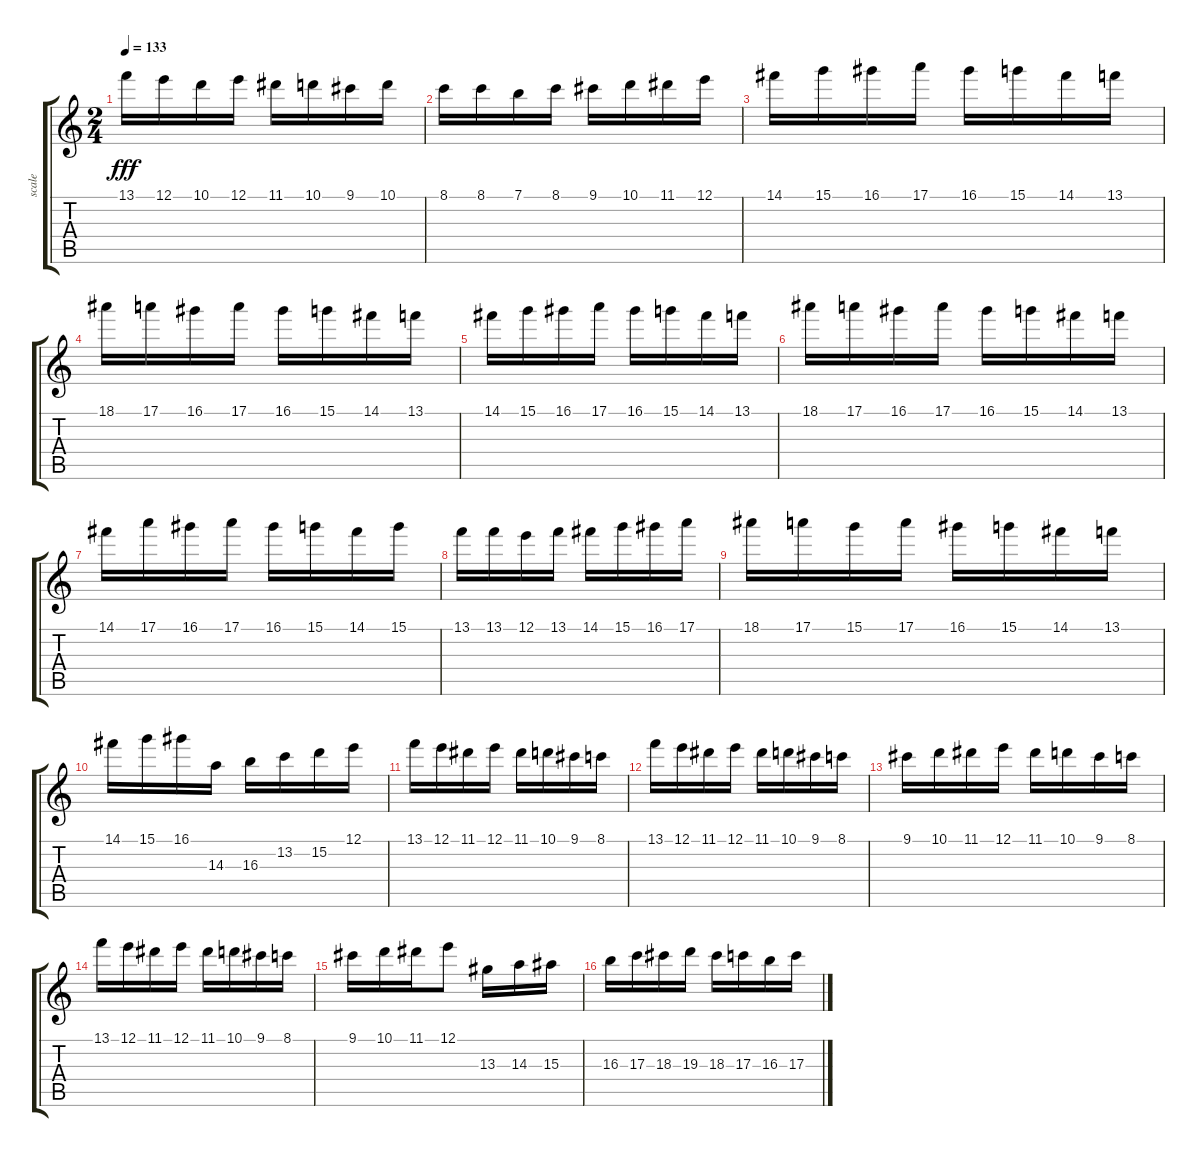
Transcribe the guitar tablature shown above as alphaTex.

\track ("scale" "scale") {instrument acousticguitarsteel}
\staff {score tabs}
\tuning (E4 B3 G3 D3 A2 E2) {hide}
\ts (2 4)
\tempo 133
\clef g2
\ks c
13.1.16{dy fff} 12.1.16 10.1.16 12.1.16 11.1.16 10.1.16 9.1.16 10.1.16 |
8.1.16 8.1.16 7.1.16 8.1.16 9.1.16 10.1.16 11.1.16 12.1.16 |
14.1.16 15.1.16 16.1.16 17.1.16 16.1.16 15.1.16 14.1.16 13.1.16 |
18.1.16 17.1.16 16.1.16 17.1.16 16.1.16 15.1.16 14.1.16 13.1.16 |
14.1.16 15.1.16 16.1.16 17.1.16 16.1.16 15.1.16 14.1.16 13.1.16 |
18.1.16 17.1.16 16.1.16 17.1.16 16.1.16 15.1.16 14.1.16 13.1.16 |
14.1.16 17.1.16 16.1.16 17.1.16 16.1.16 15.1.16 14.1.16 15.1.16 |
13.1.16 13.1.16 12.1.16 13.1.16 14.1.16 15.1.16 16.1.16 17.1.16 |
18.1.16 17.1.16 15.1.16 17.1.16 16.1.16 15.1.16 14.1.16 13.1.16 |
14.1.16 15.1.16 16.1.16 14.3.16 16.3.16 13.2.16 15.2.16 12.1.16 |
13.1.16 12.1.16 11.1.16 12.1.16 11.1.16 10.1.16 9.1.16 8.1.16 |
13.1.16 12.1.16 11.1.16 12.1.16 11.1.16 10.1.16 9.1.16 8.1.16 |
9.1.16 10.1.16 11.1.16 12.1.16 11.1.16 10.1.16 9.1.16 8.1.16 |
13.1.16 12.1.16 11.1.16 12.1.16 11.1.16 10.1.16 9.1.16 8.1.16 |
9.1.16 10.1.16 11.1.16 12.1.8 13.3.16 14.3.16 15.3.16 |
16.3.16 17.3.16 18.3.16 19.3.16 18.3.16 17.3.16 16.3.16 17.3.16
